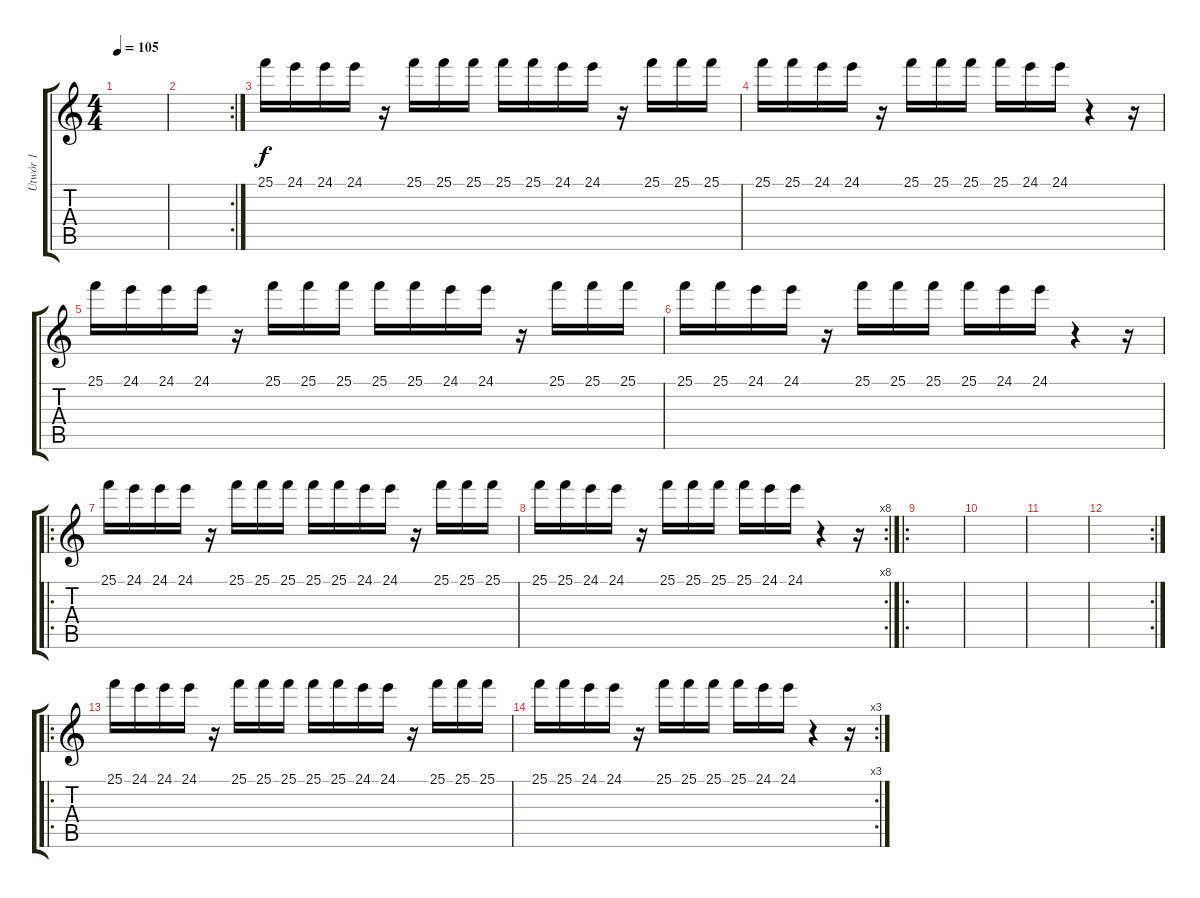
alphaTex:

\track ("Utwór 1" "Utwór 1") {instrument tinklebell}
\staff {score tabs}
\tuning (E4 B3 G3 D3 A2 E2) {hide}
\ts (4 4)
\tempo 105
\clef g2
\ks c
|
\rc 2
|
25.1.16 24.1.16 24.1.16 24.1.16 r.16 25.1.16 25.1.16 25.1.16 25.1.16 25.1.16 24.1.16 24.1.16 r.16 25.1.16 25.1.16 25.1.16 |
25.1.16 25.1.16 24.1.16 24.1.16 r.16 25.1.16 25.1.16 25.1.16 25.1.16 24.1.16 24.1.16 r.4 r.16 |
25.1.16 24.1.16 24.1.16 24.1.16 r.16 25.1.16 25.1.16 25.1.16 25.1.16 25.1.16 24.1.16 24.1.16 r.16 25.1.16 25.1.16 25.1.16 |
25.1.16 25.1.16 24.1.16 24.1.16 r.16 25.1.16 25.1.16 25.1.16 25.1.16 24.1.16 24.1.16 r.4 r.16 |
\ro
25.1.16 24.1.16 24.1.16 24.1.16 r.16 25.1.16 25.1.16 25.1.16 25.1.16 25.1.16 24.1.16 24.1.16 r.16 25.1.16 25.1.16 25.1.16 |
\rc 8
25.1.16 25.1.16 24.1.16 24.1.16 r.16 25.1.16 25.1.16 25.1.16 25.1.16 24.1.16 24.1.16 r.4 r.16 |
\ro
|
|
|
\rc 2
|
\ro
25.1.16 24.1.16 24.1.16 24.1.16 r.16 25.1.16 25.1.16 25.1.16 25.1.16 25.1.16 24.1.16 24.1.16 r.16 25.1.16 25.1.16 25.1.16 |
\rc 3
25.1.16 25.1.16 24.1.16 24.1.16 r.16 25.1.16 25.1.16 25.1.16 25.1.16 24.1.16 24.1.16 r.4 r.16
